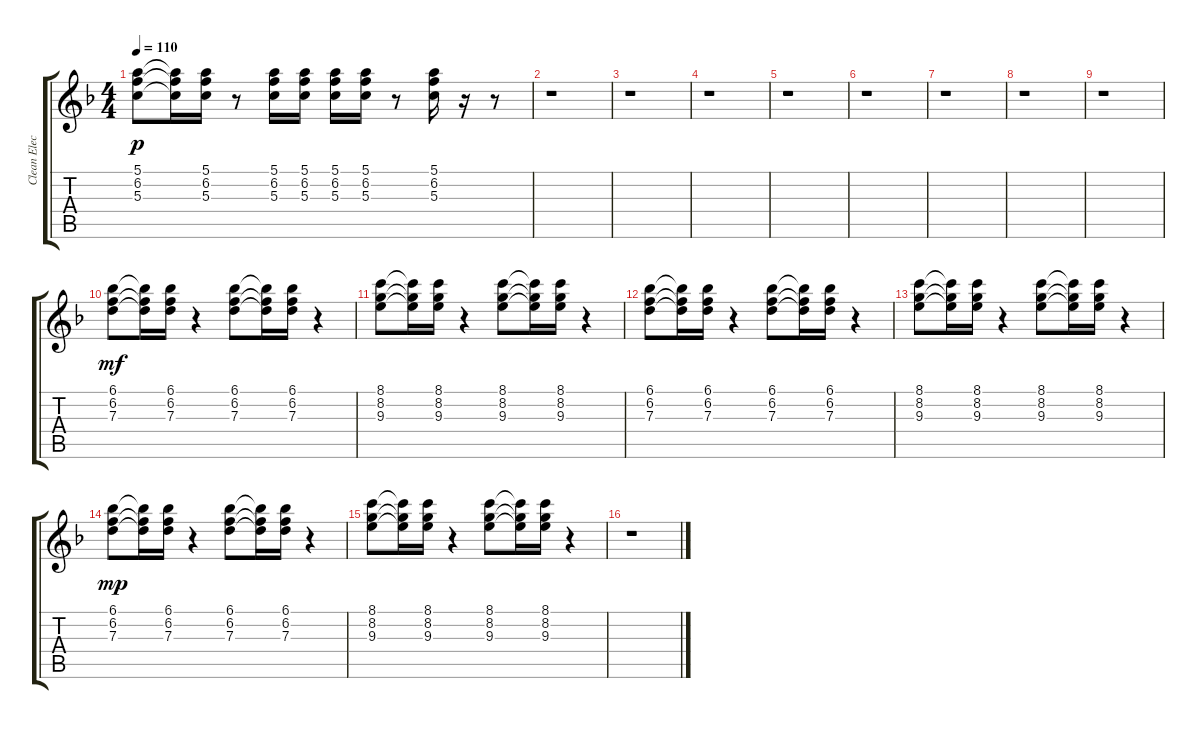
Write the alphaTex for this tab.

\track ("Clean Electric" "Clean Elec") {instrument electricguitarclean}
\staff {score tabs}
\tuning (E4 B3 G3 D3 A2 E2) {hide}
\ts (4 4)
\tempo 110
\clef g2
\ks f
(5.1 6.2 5.3).8{dy p} (5.1{t} 6.2{t} 5.3{t}).16 (5.1 6.2 5.3).16 r.8 (5.1 6.2 5.3).16 (5.1 6.2 5.3).16 (5.1 6.2 5.3).16 (5.1 6.2 5.3).16 r.8 (5.1 6.2 5.3).16 r.16 r.8 |
r.1 |
r.1 |
r.1 |
r.1 |
r.1 |
r.1 |
r.1 |
r.1 |
(6.1 6.2 7.3).8{dy mf} (6.1{t} 6.2{t} 7.3{t}).16 (6.1 6.2 7.3).16 r.4 (6.1 6.2 7.3).8 (6.1{t} 6.2{t} 7.3{t}).16 (6.1 6.2 7.3).16 r.4 |
(8.1 8.2 9.3).8 (8.1{t} 8.2{t} 9.3{t}).16 (8.1 8.2 9.3).16 r.4 (8.1 8.2 9.3).8 (8.1{t} 8.2{t} 9.3{t}).16 (8.1 8.2 9.3).16 r.4 |
(6.1 6.2 7.3).8 (6.1{t} 6.2{t} 7.3{t}).16 (6.1 6.2 7.3).16 r.4 (6.1 6.2 7.3).8 (6.1{t} 6.2{t} 7.3{t}).16 (6.1 6.2 7.3).16 r.4 |
(8.1 8.2 9.3).8 (8.1{t} 8.2{t} 9.3{t}).16 (8.1 8.2 9.3).16 r.4 (8.1 8.2 9.3).8 (8.1{t} 8.2{t} 9.3{t}).16 (8.1 8.2 9.3).16 r.4 |
(6.1 6.2 7.3).8{dy mp} (6.1{t} 6.2{t} 7.3{t}).16 (6.1 6.2 7.3).16 r.4 (6.1 6.2 7.3).8 (6.1{t} 6.2{t} 7.3{t}).16 (6.1 6.2 7.3).16 r.4 |
(8.1 8.2 9.3).8 (8.1{t} 8.2{t} 9.3{t}).16 (8.1 8.2 9.3).16 r.4 (8.1 8.2 9.3).8 (8.1{t} 8.2{t} 9.3{t}).16 (8.1 8.2 9.3).16 r.4 |
r.1
